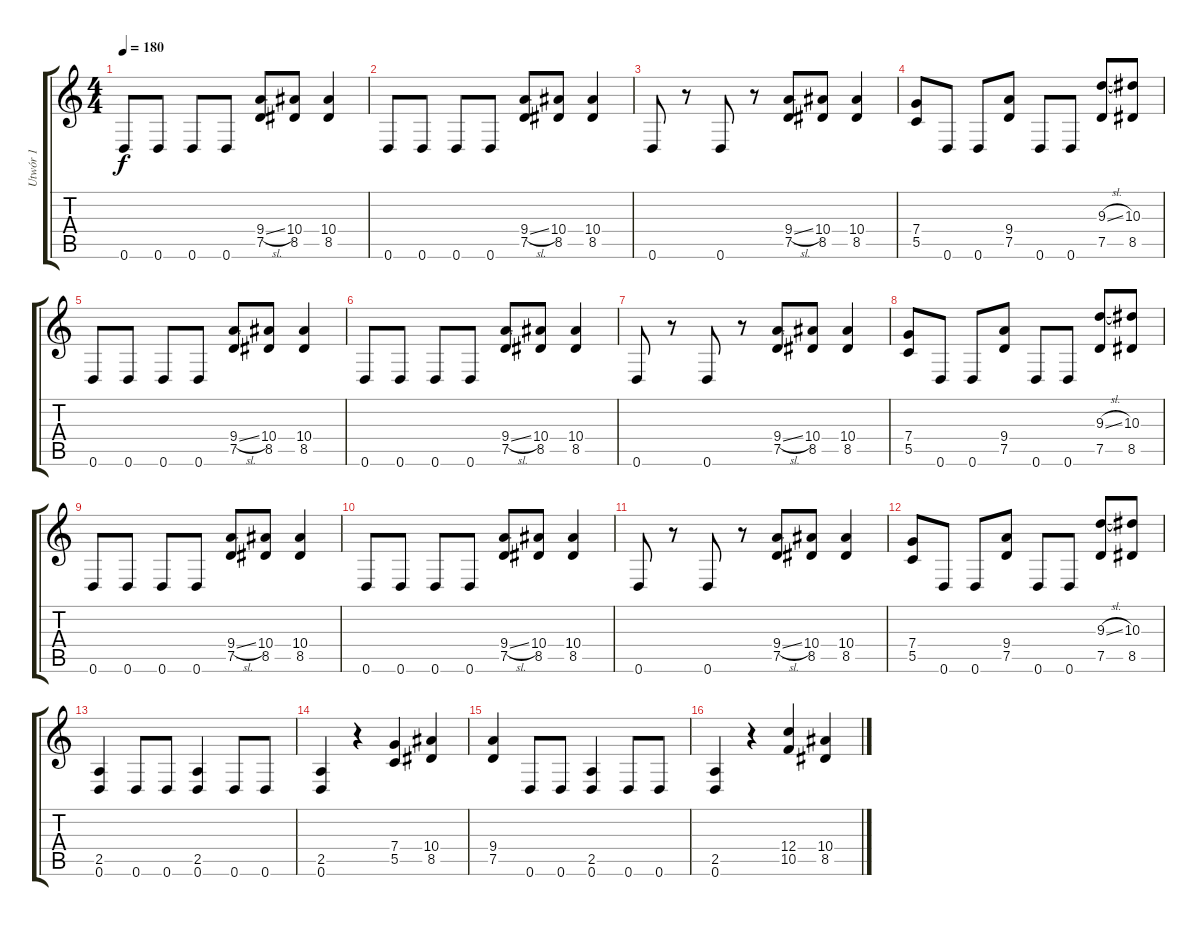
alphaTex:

\track ("Utwór 1" "Utwór 1") {instrument distortionguitar}
\staff {score tabs}
\tuning (D4 A3 F3 C3 G2 D2) {hide}
\ts (4 4)
\tempo 180
\clef g2
\ks c
0.6.8{dy f} 0.6.8 0.6.8 0.6.8 (9.4{sl} 7.5).8 (10.4 8.5).8 (10.4 8.5).4 |
0.6.8 0.6.8 0.6.8 0.6.8 (9.4{sl} 7.5).8 (10.4 8.5).8 (10.4 8.5).4 |
0.6.8 r.8 0.6.8 r.8 (9.4{sl} 7.5).8 (10.4 8.5).8 (10.4 8.5).4 |
(7.4 5.5).8 0.6.8 0.6.8 (9.4 7.5).8 0.6.8 0.6.8 (9.3{sl} 7.5).8 (10.3 8.5).8 |
0.6.8 0.6.8 0.6.8 0.6.8 (9.4{sl} 7.5).8 (10.4 8.5).8 (10.4 8.5).4 |
0.6.8 0.6.8 0.6.8 0.6.8 (9.4{sl} 7.5).8 (10.4 8.5).8 (10.4 8.5).4 |
0.6.8 r.8 0.6.8 r.8 (9.4{sl} 7.5).8 (10.4 8.5).8 (10.4 8.5).4 |
(7.4 5.5).8 0.6.8 0.6.8 (9.4 7.5).8 0.6.8 0.6.8 (9.3{sl} 7.5).8 (10.3 8.5).8 |
0.6.8 0.6.8 0.6.8 0.6.8 (9.4{sl} 7.5).8 (10.4 8.5).8 (10.4 8.5).4 |
0.6.8 0.6.8 0.6.8 0.6.8 (9.4{sl} 7.5).8 (10.4 8.5).8 (10.4 8.5).4 |
0.6.8 r.8 0.6.8 r.8 (9.4{sl} 7.5).8 (10.4 8.5).8 (10.4 8.5).4 |
(7.4 5.5).8 0.6.8 0.6.8 (9.4 7.5).8 0.6.8 0.6.8 (9.3{sl} 7.5).8 (10.3 8.5).8 |
(2.5 0.6).4 0.6.8 0.6.8 (2.5 0.6).4 0.6.8 0.6.8 |
(2.5 0.6).4 r.4 (7.4 5.5).4 (10.4 8.5).4 |
(9.4 7.5).4 0.6.8 0.6.8 (2.5 0.6).4 0.6.8 0.6.8 |
(2.5 0.6).4 r.4 (12.4 10.5).4 (10.4 8.5).4
